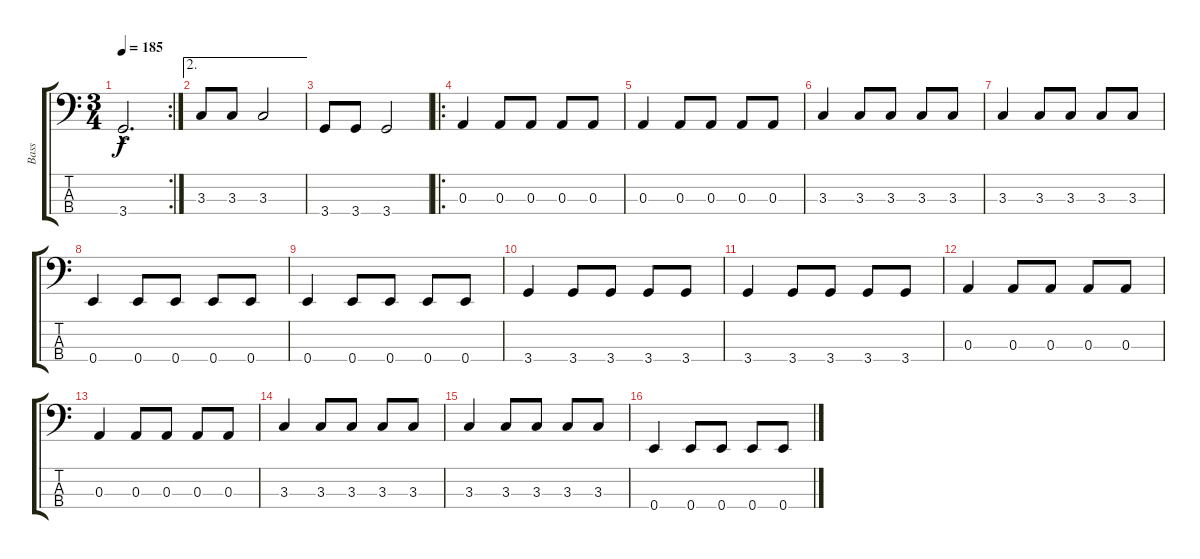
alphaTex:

\track ("Bass" "Bass") {instrument electricbassfinger}
\staff {score tabs}
\tuning (G2 D2 A1 E1) {hide}
\rc 2
\ts (3 4)
\tempo 185
\clef f4
\ks c
3.4{hac t}.2{d dy f} |
\ae 2
3.3.8 3.3.8 3.3.2 |
3.4.8 3.4.8 3.4.2 |
\ro
0.3.4 0.3.8 0.3.8 0.3.8 0.3.8 |
0.3.4 0.3.8 0.3.8 0.3.8 0.3.8 |
3.3.4 3.3.8 3.3.8 3.3.8 3.3.8 |
3.3.4 3.3.8 3.3.8 3.3.8 3.3.8 |
0.4.4 0.4.8 0.4.8 0.4.8 0.4.8 |
0.4.4 0.4.8 0.4.8 0.4.8 0.4.8 |
3.4.4 3.4.8 3.4.8 3.4.8 3.4.8 |
3.4.4 3.4.8 3.4.8 3.4.8 3.4.8 |
0.3.4 0.3.8 0.3.8 0.3.8 0.3.8 |
0.3.4 0.3.8 0.3.8 0.3.8 0.3.8 |
3.3.4 3.3.8 3.3.8 3.3.8 3.3.8 |
3.3.4 3.3.8 3.3.8 3.3.8 3.3.8 |
0.4.4 0.4.8 0.4.8 0.4.8 0.4.8
